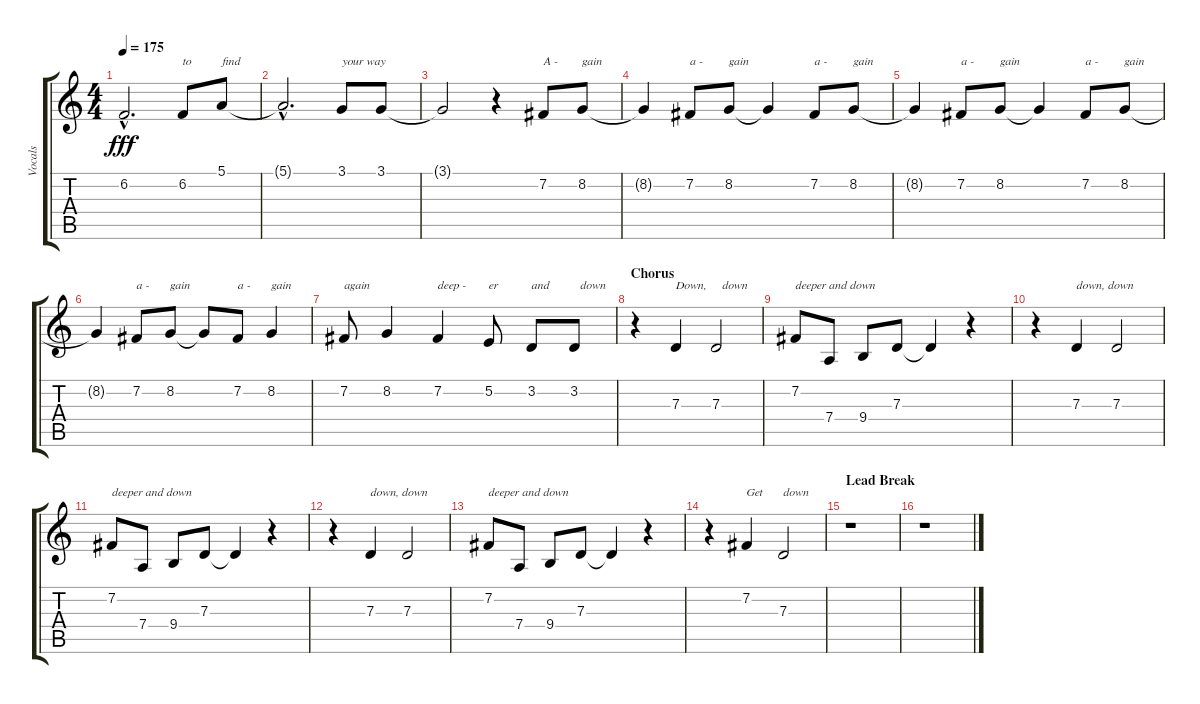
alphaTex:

\track ("Vocals" "Vocals") {instrument altosax}
\staff {score tabs}
\tuning (E4 B3 G3 D3 A2 E2) {hide}
\ts (4 4)
\tempo 175
\clef g2
\ks c
6.2{hac t}.2{d dy fff} 6.2.8{txt "to"} 5.1.8{txt "find"} |
5.1{hac t}.2{d} 3.1.8{txt "your way"} 3.1.8 |
3.1{t}.2 r.4 7.2.8{txt "A -"} 8.2.8{txt "gain"} |
8.2{t}.4 7.2.8{txt "a -"} 8.2.8{txt "gain"} 8.2{t}.4 7.2.8{txt "a -"} 8.2.8{txt "gain"} |
8.2{t}.4 7.2.8{txt "a -"} 8.2.8{txt "gain"} 8.2{t}.4 7.2.8{txt "a -"} 8.2.8{txt "gain"} |
8.2{t}.4 7.2.8{txt "a -"} 8.2.8{txt "gain"} 8.2{t}.8 7.2.8{txt "a -"} 8.2.4{txt "gain"} |
7.2.8{txt "again"} 8.2.4 7.2.4{txt "deep -"} 5.2.8{txt "er"} 3.2.8{txt "and"} 3.2.8{txt "  down"} |
\section ("" "Chorus")
r.4 7.3.4{txt "Down,"} 7.3.2{txt "  down"} |
7.2.8{txt "deeper and down"} 7.4.8 9.4.8 7.3.8 7.3{t}.4 r.4 |
r.4 7.3.4{txt "down, down"} 7.3.2 |
7.2.8{txt "deeper and down"} 7.4.8 9.4.8 7.3.8 7.3{t}.4 r.4 |
r.4 7.3.4{txt "down, down"} 7.3.2 |
7.2.8{txt "deeper and down"} 7.4.8 9.4.8 7.3.8 7.3{t}.4 r.4 |
r.4 7.2.4{txt "Get"} 7.3.2{txt "down"} |
\section ("" "Lead Break")
r.1 |
r.1
